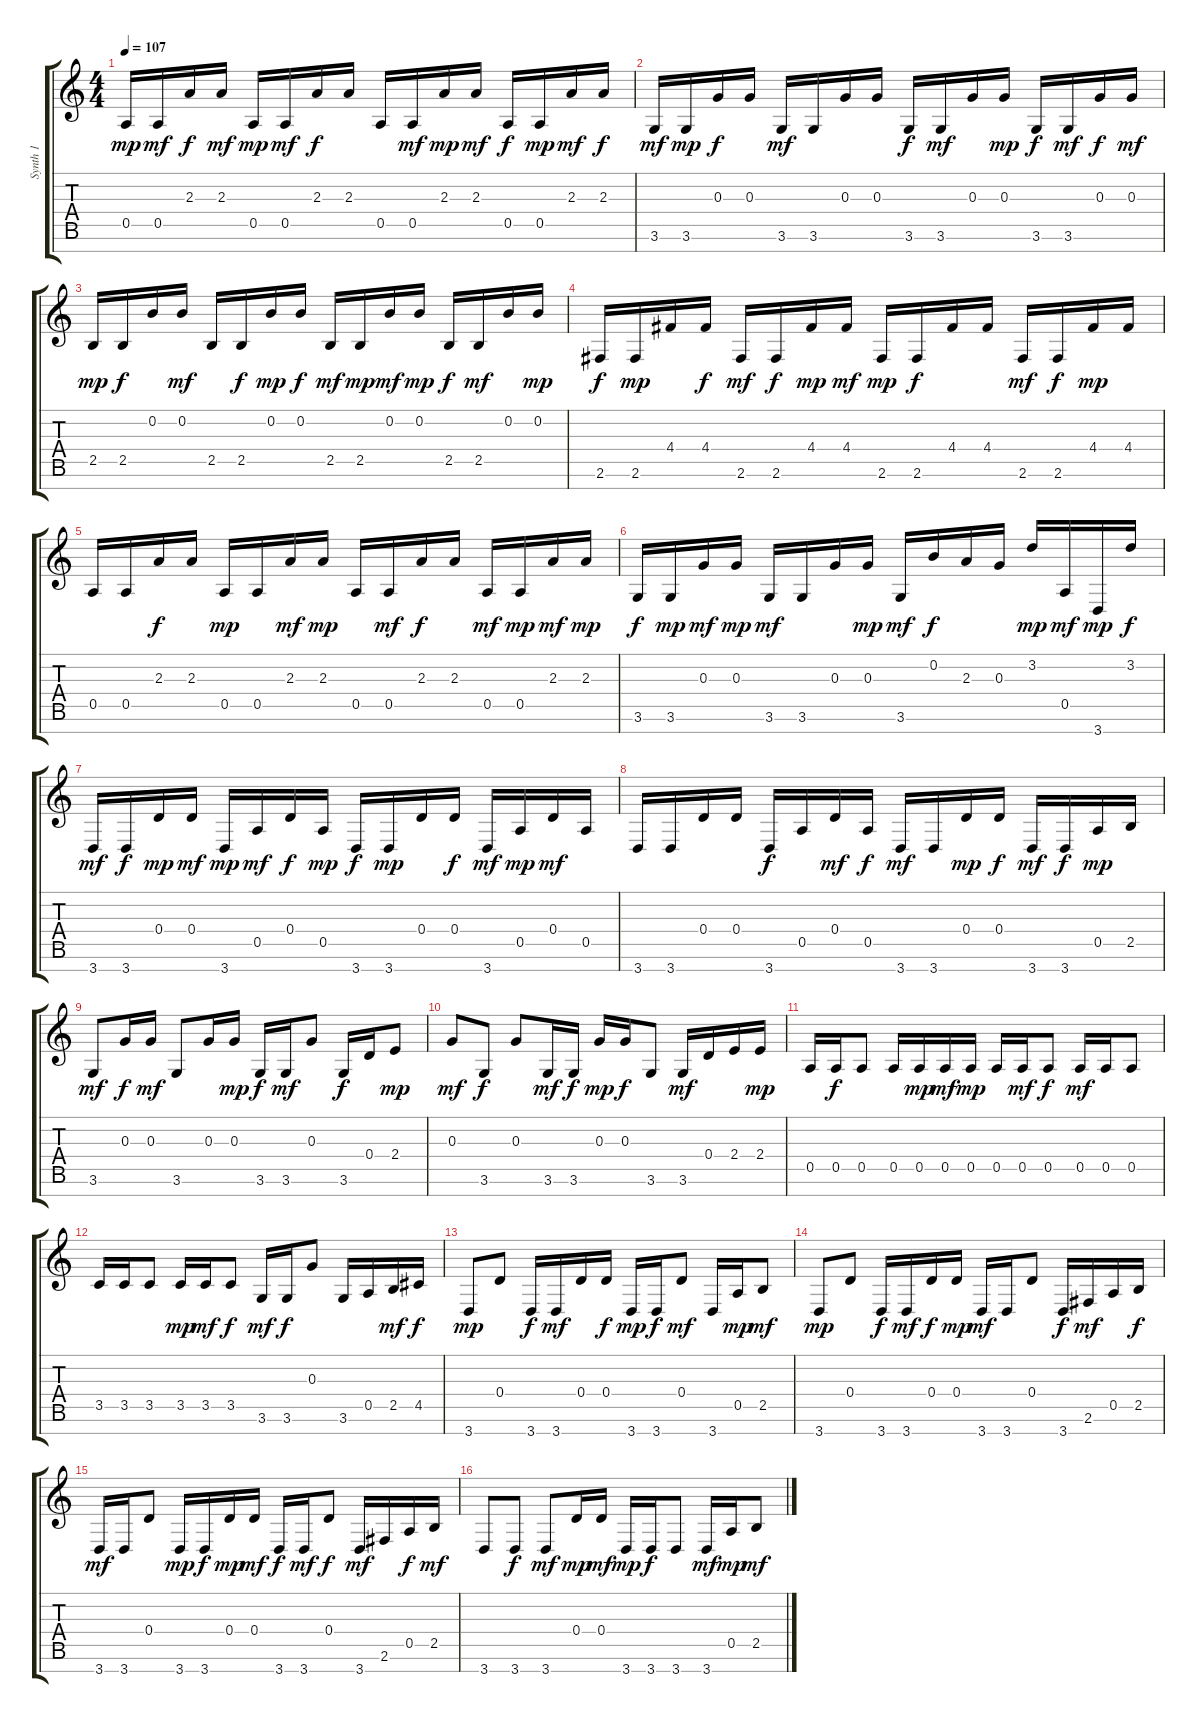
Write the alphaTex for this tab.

\track ("Synth 1" "Synth 1") {instrument distortionguitar}
\staff {score tabs}
\tuning (E4 B3 G3 D3 A2 E2 B1) {hide}
\ts (4 4)
\tempo 107
\clef g2
\ks c
0.5.16{dy mp} 0.5.16{dy mf} 2.3.16{dy f} 2.3.16{dy mf} 0.5.16{dy mp} 0.5.16{dy mf} 2.3.16{dy f} 2.3.16 0.5.16 0.5.16{dy mf} 2.3.16{dy mp} 2.3.16{dy mf} 0.5.16{dy f} 0.5.16{dy mp} 2.3.16{dy mf} 2.3.16{dy f} |
3.6.16{dy mf} 3.6.16{dy mp} 0.3.16{dy f} 0.3.16 3.6.16{dy mf} 3.6.16 0.3.16 0.3.16 3.6.16{dy f} 3.6.16{dy mf} 0.3.16 0.3.16{dy mp} 3.6.16{dy f} 3.6.16{dy mf} 0.3.16{dy f} 0.3.16{dy mf} |
2.5.16{dy mp} 2.5.16{dy f} 0.2.16 0.2.16{dy mf} 2.5.16 2.5.16{dy f} 0.2.16{dy mp} 0.2.16{dy f} 2.5.16{dy mf} 2.5.16{dy mp} 0.2.16{dy mf} 0.2.16{dy mp} 2.5.16{dy f} 2.5.16{dy mf} 0.2.16 0.2.16{dy mp} |
2.6.16{dy f} 2.6.16{dy mp} 4.4.16 4.4.16{dy f} 2.6.16{dy mf} 2.6.16{dy f} 4.4.16{dy mp} 4.4.16{dy mf} 2.6.16{dy mp} 2.6.16{dy f} 4.4.16 4.4.16 2.6.16{dy mf} 2.6.16{dy f} 4.4.16{dy mp} 4.4.16 |
0.5.16 0.5.16 2.3.16{dy f} 2.3.16 0.5.16{dy mp} 0.5.16 2.3.16{dy mf} 2.3.16{dy mp} 0.5.16 0.5.16{dy mf} 2.3.16{dy f} 2.3.16 0.5.16{dy mf} 0.5.16{dy mp} 2.3.16{dy mf} 2.3.16{dy mp} |
3.6.16{dy f} 3.6.16{dy mp} 0.3.16{dy mf} 0.3.16{dy mp} 3.6.16{dy mf} 3.6.16 0.3.16 0.3.16{dy mp} 3.6.16{dy mf} 0.2.16{dy f} 2.3.16 0.3.16 3.2.16{dy mp} 0.5.16{dy mf} 3.7.16{dy mp} 3.2.16{dy f} |
3.7.16{dy mf} 3.7.16{dy f} 0.4.16{dy mp} 0.4.16{dy mf} 3.7.16{dy mp} 0.5.16{dy mf} 0.4.16{dy f} 0.5.16{dy mp} 3.7.16{dy f} 3.7.16{dy mp} 0.4.16 0.4.16{dy f} 3.7.16{dy mf} 0.5.16{dy mp} 0.4.16{dy mf} 0.5.16 |
3.7.16 3.7.16 0.4.16 0.4.16 3.7.16{dy f} 0.5.16 0.4.16{dy mf} 0.5.16{dy f} 3.7.16{dy mf} 3.7.16 0.4.16{dy mp} 0.4.16{dy f} 3.7.16{dy mf} 3.7.16{dy f} 0.5.16{dy mp} 2.5.16 |
3.6.8{dy mf} 0.3.16{dy f} 0.3.16{dy mf} 3.6.8 0.3.16 0.3.16{dy mp} 3.6.16{dy f} 3.6.16{dy mf} 0.3.8 3.6.16{dy f} 0.4.16 2.4.8{dy mp} |
0.3.8{dy mf} 3.6.8{dy f} 0.3.8 3.6.16{dy mf} 3.6.16{dy f} 0.3.16{dy mp} 0.3.16{dy f} 3.6.8 3.6.16{dy mf} 0.4.16 2.4.16 2.4.16{dy mp} |
0.5.16 0.5.16{dy f} 0.5.8 0.5.16 0.5.16{dy mp} 0.5.16{dy mf} 0.5.16{dy mp} 0.5.16 0.5.16{dy mf} 0.5.8{dy f} 0.5.16{dy mf} 0.5.16 0.5.8 |
3.5.16 3.5.16 3.5.8 3.5.16{dy mp} 3.5.16{dy mf} 3.5.8{dy f} 3.6.16{dy mf} 3.6.16{dy f} 0.3.8 3.6.16 0.5.16 2.5.16{dy mf} 4.5.16{dy f} |
3.7.8{dy mp} 0.4.8 3.7.16{dy f} 3.7.16{dy mf} 0.4.16 0.4.16{dy f} 3.7.16{dy mp} 3.7.16{dy f} 0.4.8{dy mf} 3.7.16 0.5.16{dy mp} 2.5.8{dy mf} |
3.7.8{dy mp} 0.4.8 3.7.16{dy f} 3.7.16{dy mf} 0.4.16{dy f} 0.4.16{dy mp} 3.7.16{dy mf} 3.7.16 0.4.8 3.7.16{dy f} 2.6.16{dy mf} 0.5.16 2.5.16{dy f} |
3.7.16{dy mf} 3.7.16 0.4.8 3.7.16{dy mp} 3.7.16{dy f} 0.4.16{dy mp} 0.4.16{dy mf} 3.7.16{dy f} 3.7.16{dy mf} 0.4.8{dy f} 3.7.16{dy mf} 2.6.16 0.5.16{dy f} 2.5.16{dy mf} |
3.7.8 3.7.8{dy f} 3.7.8{dy mf} 0.4.16{dy mp} 0.4.16{dy mf} 3.7.16{dy mp} 3.7.16{dy f} 3.7.8 3.7.16{dy mf} 0.5.16{dy mp} 2.5.8{dy mf}
